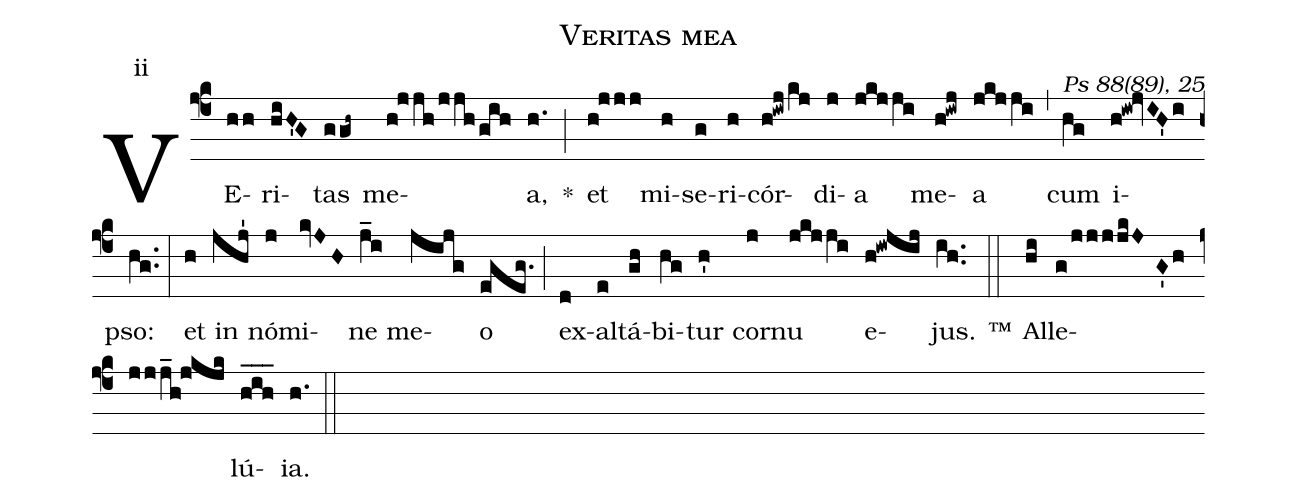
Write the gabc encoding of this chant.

name:Veritas mea;
commentary:Ps 88(89), 25;
mode:ii;
%%
(f4) VE(hh)ri(hiH'G)tas(ggh~) me(h!jjh/jjh/gih)a,(h.) *(;) et(h!jjj) mi(h)se(g)ri(h)cór(h!iwj/kj)di(j)a(jkjji) me(h!iwj)a(jkjji) (,) cum(hg) i(h!iw!jvIH'i)pso:(hg..) (:) et(h) in(jhj') nó(j)mi(kvJH)ne(j_i) me(jijg)o(egeg.) (;) ex(d)al(e)tá(gh)bi(hg)tur(h') cor(j)nu(jkjji) e(h!iwjij)jus.(ih..) ™(::) Al(hi)le(g/jjjjkJG'h/jjj_h!jkjk)lú(hih___)ia.(h.) (::)
